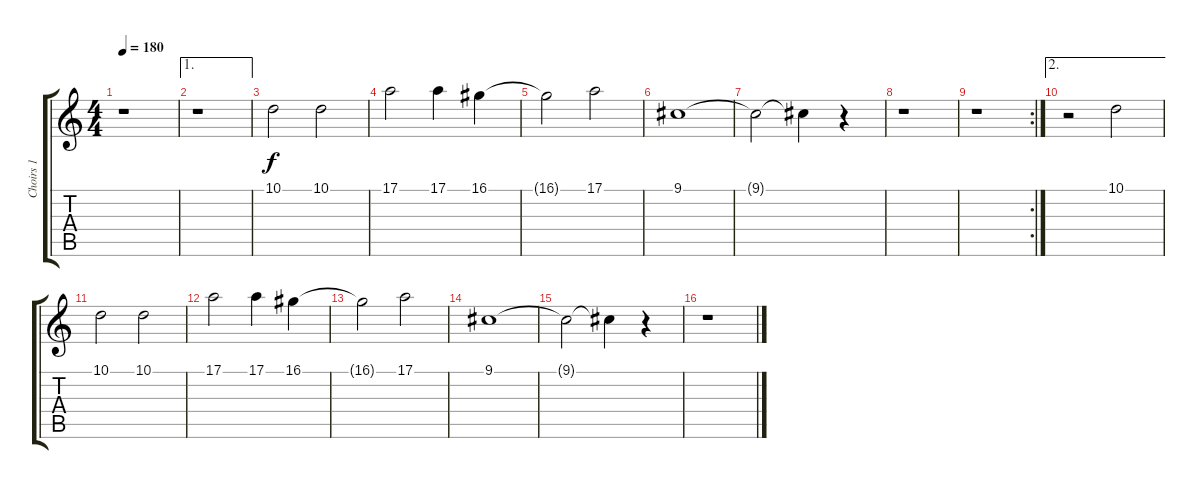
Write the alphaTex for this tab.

\track ("Choirs 1" "Choirs 1") {instrument violin}
\staff {score tabs}
\tuning (E4 B3 G3 D3 A2 E2) {hide}
\ts (4 4)
\tempo 180
\clef g2
\ks c
r.1{dy f} |
\ae 1
r.1 |
10.1.2 10.1.2 |
17.1.2 17.1.4 16.1.4 |
16.1{t}.2 17.1.2 |
9.1.1 |
9.1{t}.2 9.1{t}.4 r.4 |
r.1 |
\rc 2
r.1 |
\ae 2
r.2 10.1.2 |
10.1.2 10.1.2 |
17.1.2 17.1.4 16.1.4 |
16.1{t}.2 17.1.2 |
9.1.1 |
9.1{t}.2 9.1{t}.4 r.4 |
r.1
